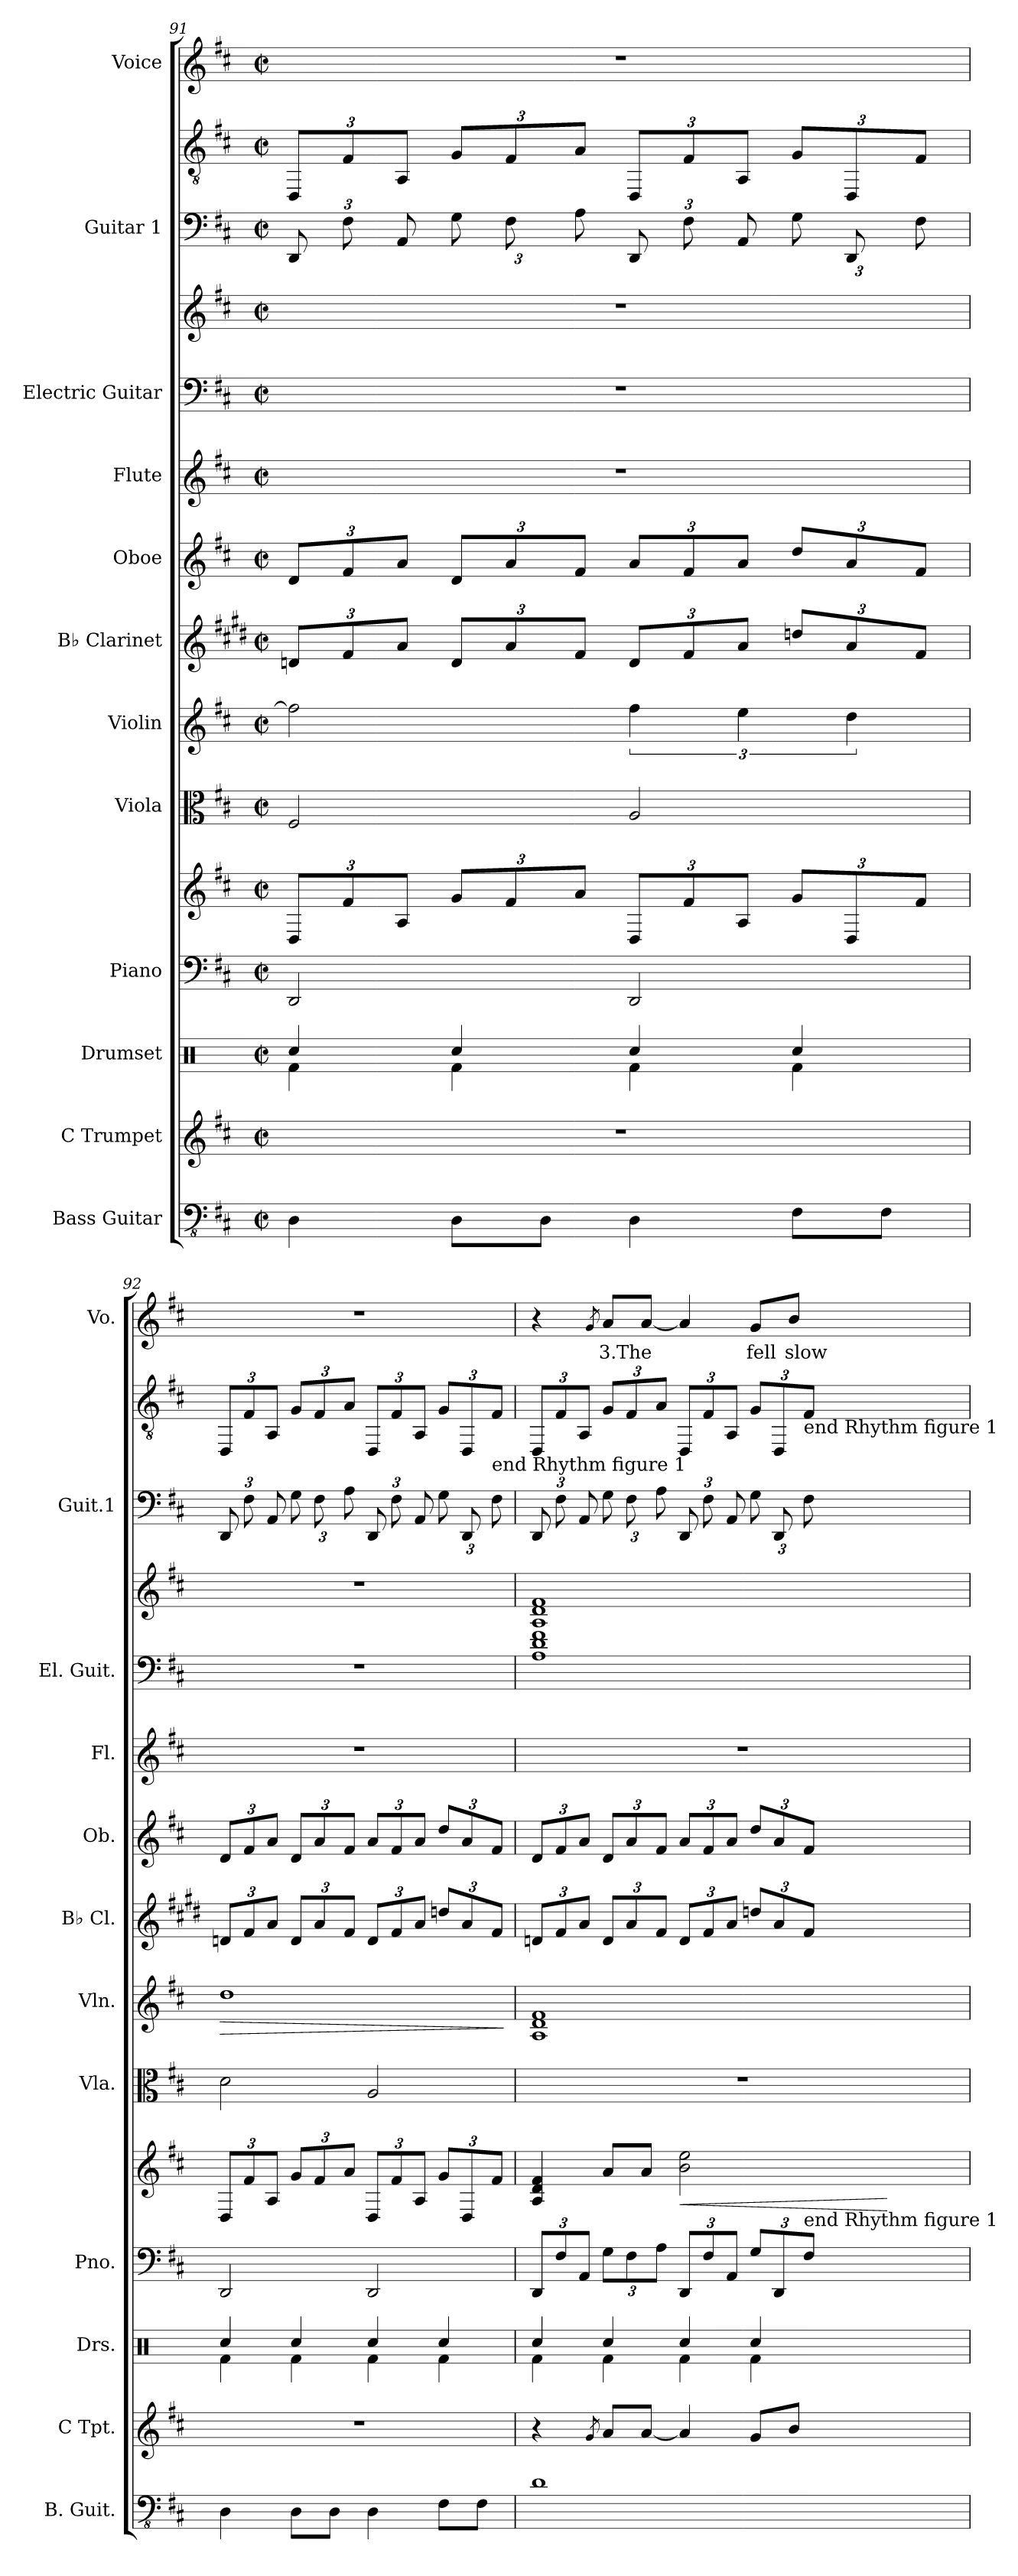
**kern	**kern	**kern	**kern	**kern	**dynam	**kern	**kern	**dynam	**kern	**kern	**kern	**kern	**kern	**kern	**kern	**kern	**text
*part12	*part11	*part10	*part9	*part9	*part9	*part8	*part7	*part7	*part6	*part5	*part4	*part3	*part3	*part2	*part2	*part1	*part1
*staff15	*staff14	*staff13	*staff12	*staff11	*staff11/12	*staff10	*staff9	*staff9	*staff8	*staff7	*staff6	*staff5	*staff4	*staff3	*staff2	*staff1	*staff1
*I"Bass Guitar	*I"C Trumpet	*I"Drumset	*I"Piano	*	*	*I"Viola	*I"Violin	*	*I"B♭ Clarinet	*I"Oboe	*I"Flute	*I"Electric Guitar	*	*I"Guitar 1	*	*I"Voice	*
*I'B. Guit.	*I'C Tpt.	*I'Drs.	*I'Pno.	*	*	*I'Vla.	*I'Vln.	*	*I'B♭ Cl.	*I'Ob.	*I'Fl.	*I'El. Guit.	*	*I'Guit.1	*	*I'Vo.	*
*clefFv4	*clefG2	*clefX	*clefF4	*clefG2	*	*clefC3	*clefG2	*	*clefG2	*clefG2	*clefG2	*	*clefG2	*	*clefGv2	*clefG2	*
*	*	*	*	*	*	*	*	*	*ITrd1c2	*	*	*	*	*	*	*	*
*k[f#c#]	*k[f#c#]	*k[]	*k[f#c#]	*k[f#c#]	*	*k[f#c#]	*k[f#c#]	*	*k[f#c#]	*k[f#c#]	*k[f#c#]	*k[f#c#]	*k[f#c#]	*k[f#c#]	*k[f#c#]	*k[f#c#]	*
*M2/2	*M2/2	*M2/2	*M2/2	*M2/2	*	*M2/2	*M2/2	*	*M2/2	*M2/2	*M2/2	*M2/2	*M2/2	*M2/2	*M2/2	*M2/2	*
*met(c|)	*met(c|)	*met(c|)	*met(c|)	*met(c|)	*	*met(c|)	*met(c|)	*	*met(c|)	*met(c|)	*met(c|)	*met(c|)	*met(c|)	*met(c|)	*met(c|)	*met(c|)	*
=91	=91	=91	=91	=91	=91	=91	=91	=91	=91	=91	=91	=91	=91	=91	=91	=91	=91
*	*	*^	*	*	*	*	*	*	*	*	*	*	*	*	*	*	*
*	*	*	*	*	*Xbrackettup	*	*	*	*	*Xbrackettup	*Xbrackettup	*	*	*	*Xbrackettup	*Xbrackettup	*	*
4DD\	1r	4Rcc/	4Rf\	2DD/	12D/L	.	2F#/	2ff#\]	.	12cn/L	12d/L	1r	1r	1r	12DD	12DD/L	1r	.
.	.	.	.	.	12f#/	.	.	.	.	12e/	12f#/	.	.	.	12F#	12F#/	.	.
.	.	.	.	.	12A/J	.	.	.	.	12g/J	12a/J	.	.	.	12AA	12AA/J	.	.
8DD\L	.	4Rcc/	4Rf\	.	12g/L	.	.	.	.	12c/L	12d/L	.	.	.	12G	12G/L	.	.
.	.	.	.	.	12f#/	.	.	.	.	12g/	12a/	.	.	.	12F#	12F#/	.	.
8DD\J	.	.	.	.	.	.	.	.	.	.	.	.	.	.	.	.	.	.
.	.	.	.	.	12a/J	.	.	.	.	12e/J	12f#/J	.	.	.	12A	12A/J	.	.
4DD\	.	4Rcc/	4Rf\	2DD/	12D/L	.	2A/	6ff#\	.	12c/L	12a/L	.	.	.	12DD	12DD/L	.	.
.	.	.	.	.	12f#/	.	.	.	.	12e/	12f#/	.	.	.	12F#	12F#/	.	.
.	.	.	.	.	12A/J	.	.	6ee\	.	12g/J	12a/J	.	.	.	12AA	12AA/J	.	.
8FF#\L	.	4Rcc/	4Rf\	.	12g/L	.	.	.	.	12ccn/L	12dd/L	.	.	.	12G	12G/L	.	.
.	.	.	.	.	12D/	.	.	6dd\	.	12g/	12a/	.	.	.	12DD	12DD/	.	.
8FF#\J	.	.	.	.	.	.	.	.	.	.	.	.	.	.	.	.	.	.
.	.	.	.	.	12f#/J	.	.	.	.	12e/J	12f#/J	.	.	.	12F#	12F#/J	.	.
!!LO:PB:g=z
=92	=92	=92	=92	=92	=92	=92	=92	=92	=92	=92	=92	=92	=92	=92	=92	=92	=92	=92
!	!	!	!	!	!	!	!	!	!LO:HP:b	!	!	!	!	!	!	!	!	!
4DD\	1r	4Rcc/	4Rf\	2DD/	12D/L	.	2d\	1dd	>	12cn/L	12d/L	1r	1r	1r	12DD	12DD/L	1r	.
.	.	.	.	.	12f#/	.	.	.	.	12e/	12f#/	.	.	.	12F#	12F#/	.	.
.	.	.	.	.	12A/J	.	.	.	.	12g/J	12a/J	.	.	.	12AA	12AA/J	.	.
8DD\L	.	4Rcc/	4Rf\	.	12g/L	.	.	.	.	12c/L	12d/L	.	.	.	12G	12G/L	.	.
.	.	.	.	.	12f#/	.	.	.	.	12g/	12a/	.	.	.	12F#	12F#/	.	.
8DD\J	.	.	.	.	.	.	.	.	.	.	.	.	.	.	.	.	.	.
.	.	.	.	.	12a/J	.	.	.	.	12e/J	12f#/J	.	.	.	12A	12A/J	.	.
4DD\	.	4Rcc/	4Rf\	2DD/	12D/L	.	2A/	.	.	12c/L	12a/L	.	.	.	12DD	12DD/L	.	.
.	.	.	.	.	12f#/	.	.	.	.	12e/	12f#/	.	.	.	12F#	12F#/	.	.
.	.	.	.	.	12A/J	.	.	.	.	12g/J	12a/J	.	.	.	12AA	12AA/J	.	.
8FF#\L	.	4Rcc/	4Rf\	.	12g/L	.	.	.	.	12ccn/L	12dd/L	.	.	.	12G	12G/L	.	.
.	.	.	.	.	12D/	.	.	.	.	12g/	12a/	.	.	.	12DD	12DD/	.	.
8FF#\J	.	.	.	.	.	.	.	.	.	.	.	.	.	.	.	.	.	.
!	!	!	!	!	!	!	!	!	!	!	!	!	!	!	!	!LO:TX:b:t=end Rhythm figure 1	!	!
.	.	.	.	.	12f#/J	.	.	.	.	12e/J	12f#/J	.	.	.	12F#	12F#/J	.	.
*	*	*v	*v	*	*	*	*	*	*	*	*	*	*	*	*	*	*	*
.	.	.	.	.	.	.	.	]	.	.	.	.	.	.	.	.	.
=93	=93	=93	=93	=93	=93	=93	=93	=93	=93	=93	=93	=93	=93	=93	=93	=93	=93
*	*	*^	*	*	*	*	*	*	*	*	*	*	*	*	*	*	*
*	*	*	*	*Xbrackettup	*	*	*	*	*	*	*	*	*	*	*	*	*	*
1D	4r	4Rcc/	4Rf\	12DD/L	4A/ 4d/ 4f#/	.	1r	1A 1d 1f#	.	12cn/L	12d/L	1r	1A 1d 1f#	1A 1d 1f#	12DD	12DD/L	4r	.
.	.	.	.	12F#/	.	.	.	.	.	12e/	12f#/	.	.	.	12F#	12F#/	.	.
.	.	.	.	12AA/J	.	.	.	.	.	12g/J	12a/J	.	.	.	12AA	12AA/J	.	.
.	8qg/	.	.	.	.	.	.	.	.	.	.	.	.	.	.	.	8qg/	.
.	8a/L	4Rcc/	4Rf\	12G\L	8a/L	.	.	.	.	12c/L	12d/L	.	.	.	12G	12G/L	8a/L	3.The
.	.	.	.	12F#\	.	.	.	.	.	12g/	12a/	.	.	.	12F#	12F#/	.	.
.	[8a/J	.	.	.	8a/J	.	.	.	.	.	.	.	.	.	.	.	[8a/J	.
.	.	.	.	12A\J	.	.	.	.	.	12e/J	12f#/J	.	.	.	12A	12A/J	.	.
!	!	!	!	!	!	!LO:HP:b	!	!	!	!	!	!	!	!	!	!	!	!
.	4a/]	4Rcc/	4Rf\	12DD/L	2b\ 2ee\	<	.	.	.	12c/L	12a/L	.	.	.	12DD	12DD/L	4a/]	.
.	.	.	.	12F#/	.	.	.	.	.	12e/	12f#/	.	.	.	12F#	12F#/	.	.
.	.	.	.	12AA/J	.	.	.	.	.	12g/J	12a/J	.	.	.	12AA	12AA/J	.	.
.	8g/L	4Rcc/	4Rf\	12G/L	.	.	.	.	.	12ccn/L	12dd/L	.	.	.	12G	12G/L	8g/L	fell
.	.	.	.	12DD/	.	.	.	.	.	12g/	12a/	.	.	.	12DD	12DD/	.	.
.	8b/J	.	.	.	.	.	.	.	.	.	.	.	.	.	.	.	8b/J	slow
!	!	!	!	!	!	!	!	!	!	!	!	!	!	!	!	!LO:TX:b:t=end Rhythm figure 1	!	!
!	!	!	!	!LO:TX:a:t=end Rhythm figure 1	!	!	!	!	!	!	!	!	!	!	!	!	!	!
.	.	.	.	12F#/J	.	.	.	.	.	12e/J	12f#/J	.	.	.	12F#	12F#/J	.	.
*	*	*v	*v	*	*	*	*	*	*	*	*	*	*	*	*	*	*	*
.	.	.	.	.	[	.	.	.	.	.	.	.	.	.	.	.	.
=	=	=	=	=	=	=	=	=	=	=	=	=	=	=	=	=	=
*-	*-	*-	*-	*-	*-	*-	*-	*-	*-	*-	*-	*-	*-	*-	*-	*-	*-
